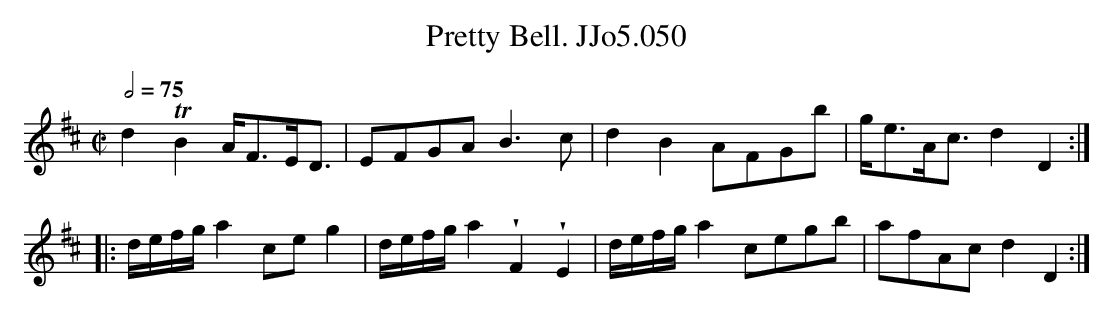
X:1
T:Pretty Bell. JJo5.050
M:C|
L:1/8
Q:2/4=75
K:D
d2TB2 A<FE<D | EFGA B3c | d2B2 AFGb | g<eA<c d2D2 :|
|: d/e/f/g/a2 ceg2 | d/e/f/g/ a2 !wedge!F2!wedge!E2 \
| d/e/f/g/ a2 cegb | afAc d2D2 :|
